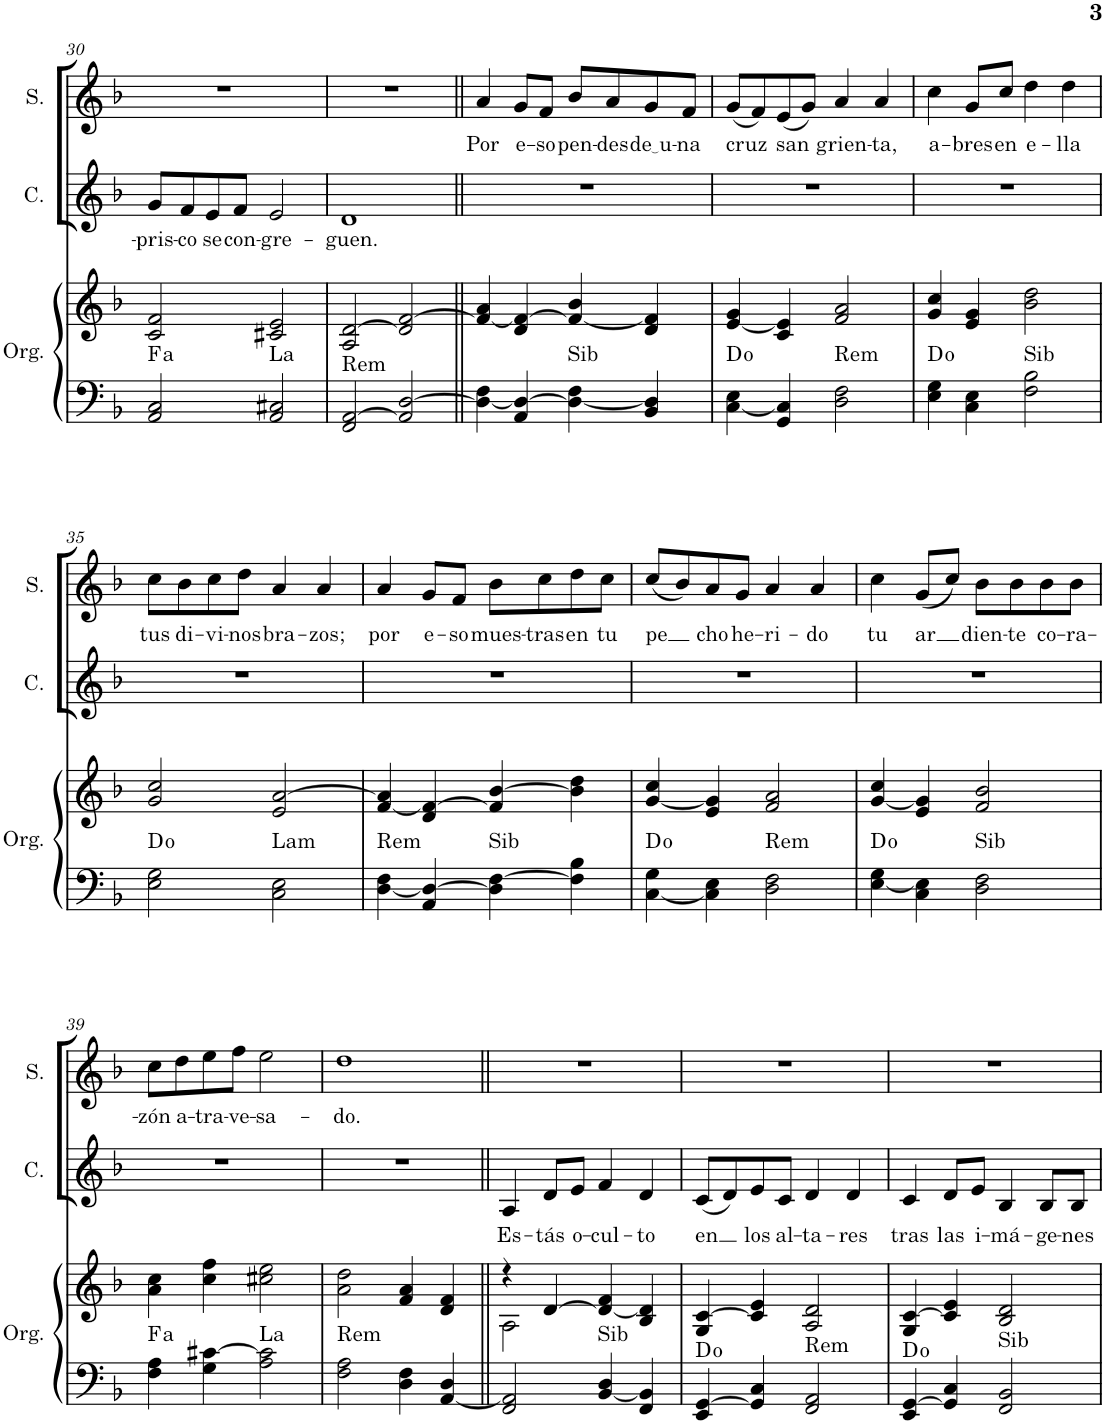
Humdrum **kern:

**kern	**kern	**harte	**kern	**text	**kern	**text
*part3	*part3	*part3	*part2	*part2	*part1	*part1
*staff4	*staff3	*	*staff2	*staff2	*staff1	*staff1
*I"Órgano	*	*	*I"Contralto	*	*I"Soprano	*
*	*	*	*I'C.	*	*I'S.	*
!!LO:PB:g=z
*clefF4	*clefG2	*	*clefG2	*	*clefG2	*
*k[b-]	*k[b-]	*	*k[b-]	*	*k[b-]	*
*M4/4	*M4/4	*	*M4/4	*	*M4/4	*
=30	=30	=30	=30	=30	=30	=30
!	!	!LO:H:kt=a	!	!LO:LY:b	!	!
2AA/ 2C/	2c/ 2f/	.	8g/L	-pris-	1r	.
!	!	!	!	!LO:LY:b	!	!
.	.	.	8f/	-co	.	.
!	!	!	!	!LO:LY:b	!	!
.	.	.	8e/	se	.	.
!	!	!	!	!LO:LY:b	!	!
.	.	.	8f/J	con-	.	.
!	!	!LO:H:kt=La	!	!LO:LY:b	!	!
2AA/ 2C#X/	2c#X/ 2e/	N	2e/	-gre-	.	.
=31	=31	=31	=31	=31	=31	=31
!	!	!LO:H:kt=Rem	!	!LO:LY:b	!	!
2FF/ [2AA/	2A/ [2d/	N	1d	-guen.	1r	.
2AA/] [2D/	2d/] [2f/	.	.	.	.	.
=32||	=32||	=32||	=32||	=32||	=32||	=32||
!	!	!	!	!	!	!LO:LY:b
4D\_ 4F\	4f/_ 4a/	.	1r	.	4a/	Por
!	!	!	!	!	!	!LO:LY:b
4AA/ 4D/_	4d/ 4f/_	.	.	.	8g/L	e-
!	!	!	!	!	!	!LO:LY:b
.	.	.	.	.	8f/J	-so
!	!	!LO:H:kt=Sib	!	!	!	!LO:LY:b
4D\_ 4F\	4f/_ 4b-/	N	.	.	8b-/L	pen-
!	!	!	!	!	!	!LO:LY:b
.	.	.	.	.	8a/	-des
!	!	!	!	!	!	!LO:LY:b
4BB-/ 4D/]	4d/ 4f/]	.	.	.	8g/	de u
!	!	!	!	!	!	!LO:LY:b
.	.	.	.	.	8f/J	-na
=33	=33	=33	=33	=33	=33	=33
!	!	!	!	!	!	!LO:LY:b
[4C\ 4E\	[4e/ 4g/	D:dim	1r	.	(8g/L	-cruz
.	.	.	.	.	8f/)	.
!	!	!	!	!	!	!LO:LY:b
4GG/ 4C/]	4c/ 4e/]	.	.	.	(8e/	san
.	.	.	.	.	8g/J)	.
!	!	!LO:H:kt=Rem	!	!	!	!LO:LY:b
2D\ 2F\	2f/ 2a/	N	.	.	4a/	grien-
!	!	!	!	!	!	!LO:LY:b
.	.	.	.	.	4a/	-ta,
=34	=34	=34	=34	=34	=34	=34
!	!	!	!	!	!	!LO:LY:b
4E\ 4G\	4g/ 4cc/	D:dim	1r	.	4cc\	a-
!	!	!	!	!	!	!LO:LY:b
4C\ 4E\	4e/ 4g/	.	.	.	8g/L	-bres
!	!	!	!	!	!	!LO:LY:b
.	.	.	.	.	8cc/J	en
!	!	!LO:H:kt=Sib	!	!	!	!LO:LY:b
2F\ 2B-\	2b-\ 2dd\	N	.	.	4dd\	e-
!	!	!	!	!	!	!LO:LY:b
.	.	.	.	.	4dd\	-lla
!!LO:LB:g=z
=35	=35	=35	=35	=35	=35	=35
!	!	!	!	!	!	!LO:LY:b
2E\ 2G\	2g/ 2cc/	D:dim	1r	.	8cc\L	tus
!	!	!	!	!	!	!LO:LY:b
.	.	.	.	.	8b-\	di-
!	!	!	!	!	!	!LO:LY:b
.	.	.	.	.	8cc\	-vi-
!	!	!	!	!	!	!LO:LY:b
.	.	.	.	.	8dd\J	-nos
!	!	!LO:H:kt=Lam	!	!	!	!LO:LY:b
2C\ 2E\	2e/ [2a/	N	.	.	4a/	bra-
!	!	!	!	!	!	!LO:LY:b
.	.	.	.	.	4a/	-zos;
=36	=36	=36	=36	=36	=36	=36
!	!	!LO:H:kt=Rem	!	!	!	!LO:LY:b
[4D\ 4F\	[4f/ 4a/]	N	1r	.	4a/	por
!	!	!	!	!	!	!LO:LY:b
4AA/ 4D/_	4d/ 4f/_	.	.	.	8g/L	e-
!	!	!	!	!	!	!LO:LY:b
.	.	.	.	.	8f/J	-so
!	!	!LO:H:kt=Sib	!	!	!	!LO:LY:b
4D\] [4F\	4f/] [4b-/	N	.	.	8b-\L	mues-
!	!	!	!	!	!	!LO:LY:b
.	.	.	.	.	8cc\	-tras
!	!	!	!	!	!	!LO:LY:b
4F\] 4B-\	4b-\] 4dd\	.	.	.	8dd\	en
!	!	!	!	!	!	!LO:LY:b
.	.	.	.	.	8cc\J	tu
=37	=37	=37	=37	=37	=37	=37
!	!	!	!	!	!	!LO:LY:b
[4C\ 4G\	[4g/ 4cc/	D:dim	1r	.	(8cc/L	-pe
.	.	.	.	.	8b-/)	.
!	!	!	!	!	!	!LO:LY:b
4C\] 4E\	4e/ 4g/]	.	.	.	8a/	cho
!	!	!	!	!	!	!LO:LY:b
.	.	.	.	.	8g/J	he-
!	!	!LO:H:kt=Rem	!	!	!	!LO:LY:b
2D\ 2F\	2f/ 2a/	N	.	.	4a/	-ri-
!	!	!	!	!	!	!LO:LY:b
.	.	.	.	.	4a/	-do
=38	=38	=38	=38	=38	=38	=38
!	!	!	!	!	!	!LO:LY:b
[4E\ 4G\	[4g/ 4cc/	D:dim	1r	.	4cc\	tu
!	!	!	!	!	!	!LO:LY:b
4C\ 4E\]	4e/ 4g/]	.	.	.	(8g/L	ar
.	.	.	.	.	8cc/J)	.
!	!	!LO:H:kt=Sib	!	!	!	!LO:LY:b
2D\ 2F\	2f/ 2b-/	N	.	.	8b-\L	dien-
!	!	!	!	!	!	!LO:LY:b
.	.	.	.	.	8b-\	-te
!	!	!	!	!	!	!LO:LY:b
.	.	.	.	.	8b-\	co-
!	!	!	!	!	!	!LO:LY:b
.	.	.	.	.	8b-\J	-ra-
!!LO:LB:g=z
=39	=39	=39	=39	=39	=39	=39
!	!	!LO:H:kt=a	!	!	!	!LO:LY:b
4F\ 4A\	4a\ 4cc\	.	1r	.	8cc\L	-zón
!	!	!	!	!	!	!LO:LY:b
.	.	.	.	.	8dd\	a-
!	!	!	!	!	!	!LO:LY:b
4G\ [4c#X\	4cc\ 4ff\	.	.	.	8ee\	-tra-
!	!	!	!	!	!	!LO:LY:b
.	.	.	.	.	8ff\J	-ve-
!	!	!LO:H:kt=La	!	!	!	!LO:LY:b
2A\ 2c#\]	2cc#X\ 2ee\	N	.	.	2ee\	-sa-
=40	=40	=40	=40	=40	=40	=40
!	!	!LO:H:kt=Rem	!	!	!	!LO:LY:b
2F\ 2A\	2a\ 2dd\	N	1r	.	1dd	-do.
4D\ 4F\	4f/ 4a/	.	.	.	.	.
[4AA/ 4D/	4d/ 4f/	.	.	.	.	.
=41||	=41||	=41||	=41||	=41||	=41||	=41||
*	*^	*	*	*	*	*
!	!	!	!	!	!LO:LY:b	!	!
2FF/ 2AA/]	4r	2A\	.	4A/	Es-	1r	.
!	!	!	!	!	!LO:LY:b	!	!
.	[4d/	.	.	8d/L	-tás	.	.
!	!	!	!	!	!LO:LY:b	!	!
.	.	.	.	8e/J	o-	.	.
!	!	!	!LO:H:kt=Sib	!	!LO:LY:b	!	!
[4BB-/ 4D/	4d/_ 4f/	2ryy	N	4f/	-cul-	.	.
!	!	!	!	!	!LO:LY:b	!	!
4FF/ 4BB-/]	4B-/ 4d/]	.	.	4d/	-to	.	.
*	*v	*v	*	*	*	*	*
=42	=42	=42	=42	=42	=42	=42
!	!	!	!	!LO:LY:b	!	!
4EE/ [4GG/	4G/ [4c/	D:dim	(8c/L	-en	1r	.
.	.	.	8d/)	.	.	.
!	!	!	!	!LO:LY:b	!	!
4GG/] 4C/	4c/] 4e/	.	8e/	los	.	.
!	!	!	!	!LO:LY:b	!	!
.	.	.	8c/J	al-	.	.
!	!	!LO:H:kt=Rem	!	!LO:LY:b	!	!
2FF/ 2AA/	2A/ 2d/	N	4d/	-ta-	.	.
!	!	!	!	!LO:LY:b	!	!
.	.	.	4d/	-res	.	.
=43	=43	=43	=43	=43	=43	=43
!	!	!	!	!LO:LY:b	!	!
4EE/ [4GG/	4G/ [4c/	D:dim	4c/	tras	1r	.
!	!	!	!	!LO:LY:b	!	!
4GG/] 4C/	4c/] 4e/	.	8d/L	las	.	.
!	!	!	!	!LO:LY:b	!	!
.	.	.	8e/J	i-	.	.
!	!	!LO:H:kt=Sib	!	!LO:LY:b	!	!
2FF/ 2BB-/	2B-/ 2d/	N	4B-/	-má-	.	.
!	!	!	!	!LO:LY:b	!	!
.	.	.	8B-/L	-ge-	.	.
!	!	!	!	!LO:LY:b	!	!
.	.	.	8B-/J	-nes	.	.
=	=	=	=	=	=	=
*-	*-	*-	*-	*-	*-	*-
